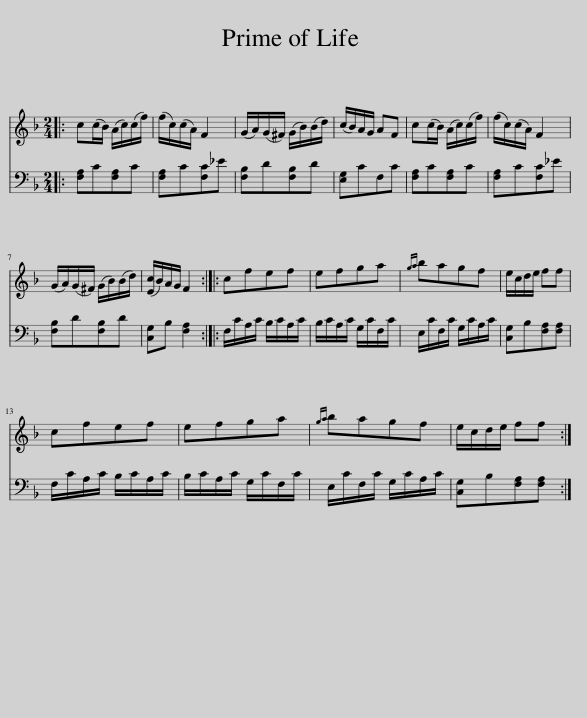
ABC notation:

X:1
%%score 1 2
L:1/8
M:2/4
I:linebreak $
K:F
V:1 treble
V:2 bass
V:1
|: c(c/B/) (A/c/)(c/f/) | (f/c/)(c/A/) F2 | (G/A/)(G/^F/) (G/B/)(B/d/) | (c/B/)A/G/ AF | c(c/B/) (A/c/)(c/f/) | %5
 (f/c/)(c/A/) F2 |$ (G/A/)(G/^F/) (G/B/)(B/d/) | ([Ec]/B/)A/G/ F2 :: cfef | efga | %10
{ga} bagf | e/c/d/e/ ff |$ cfef | efga |{ga} bagf | %15
 e/c/d/e/ ff :| %16
V:2
|: [F,A,]C[F,A,]C | [F,A,]C[F,C]_E | [F,B,]D[F,B,]D | [E,G,]CF,C | [F,A,]C[F,A,]C | %5
 [F,A,]C[F,C]_E |$ [F,B,]D[F,B,]D | [C,G,]B, [F,A,]2 :: F,/C/A,/C/ B,/C/A,/C/ | B,/C/A,/C/ G,/C/F,/C/ | %10
 E,/C/F,/C/ G,/C/A,/C/ | [C,G,]B,[F,A,][F,A,] |$ F,/C/A,/C/ B,/C/A,/C/ | B,/C/A,/C/ G,/C/F,/C/ | E,/C/F,/C/ G,/C/A,/C/ | %15
 [C,G,]B,[F,A,][F,A,] :| %16
